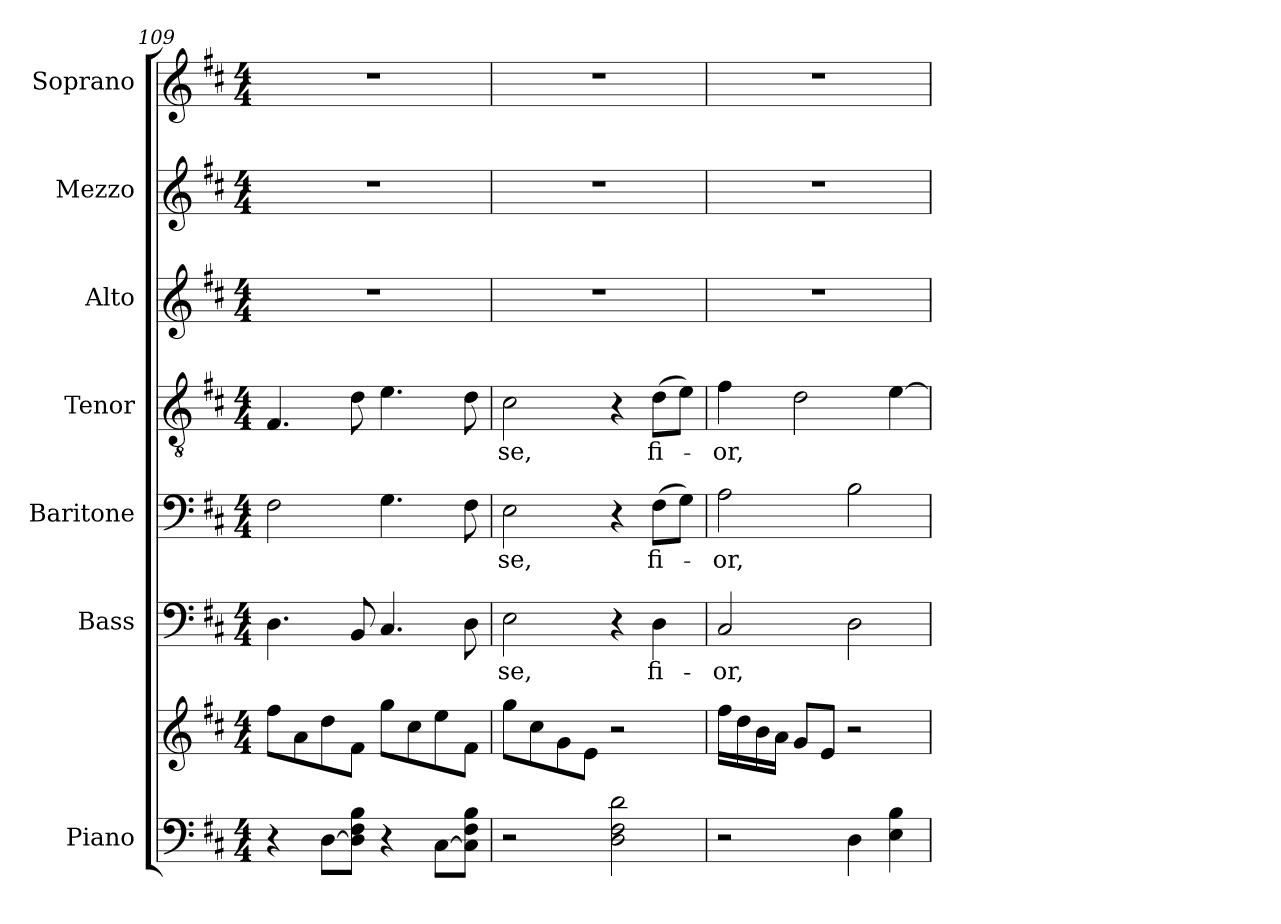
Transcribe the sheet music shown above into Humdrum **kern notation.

**kern	**kern	**kern	**text	**kern	**text	**kern	**text	**kern	**kern	**kern
*part7	*part7	*part6	*part6	*part5	*part5	*part4	*part4	*part3	*part2	*part1
*staff8	*staff7	*staff6	*staff6	*staff5	*staff5	*staff4	*staff4	*staff3	*staff2	*staff1
*I"Piano	*	*I"Bass	*	*I"Baritone	*	*I"Tenor	*	*I"Alto	*I"Mezzo	*I"Soprano
*I'Pno.	*	*I'B.	*	*I'Bar.	*	*I'T.	*	*I'A.	*I'M.	*I'S.
*clefF4	*clefG2	*clefF4	*	*clefF4	*	*clefGv2	*	*clefG2	*clefG2	*clefG2
*	*	*	*	*	*	*ITrd7c12	*	*	*	*
*k[f#c#]	*k[f#c#]	*k[f#c#]	*	*k[f#c#]	*	*k[f#c#]	*	*k[f#c#]	*k[f#c#]	*k[f#c#]
*D:	*D:	*D:	*	*D:	*	*D:	*	*D:	*D:	*D:
*M4/4	*M4/4	*M4/4	*	*M4/4	*	*M4/4	*	*M4/4	*M4/4	*M4/4
=109	=109	=109	=109	=109	=109	=109	=109	=109	=109	=109
4r	8ff#i\L	4.Di\	.	2F#i\	.	4.FF#i/	.	1r	1r	1r
.	8ai\	.	.	.	.	.	.	.	.	.
[<8Di\L	8ddi\	.	.	.	.	.	.	.	.	.
8Di\] 8F#i 8BiJ	8f#i\J	8BBi/	.	.	.	8Di\	.	.	.	.
4r	8ggi\L	4.C#i/	.	4.Gi\	.	4.Ei\	.	.	.	.
.	8cc#i\	.	.	.	.	.	.	.	.	.
[<8C#i\L	8eei\	.	.	.	.	.	.	.	.	.
8C#i\] 8F#i 8BiJ	8f#i\J	8Di\	.	8F#i\	.	8Di\	.	.	.	.
=110	=110	=110	=110	=110	=110	=110	=110	=110	=110	=110
!	!	!	!LO:LY:b:color=#000000	!	!	!	!	!	!	!
!	!	!	!	!	!LO:LY:b:color=#000000	!	!	!	!	!
!	!	!	!	!	!	!	!LO:LY:b:color=#000000	!	!	!
2r	8ggi\L	2Ei\	-se,	2Ei\	-se,	2C#i\	-se,	1r	1r	1r
.	8cc#i\	.	.	.	.	.	.	.	.	.
.	8gi\	.	.	.	.	.	.	.	.	.
.	8ei\J	.	.	.	.	.	.	.	.	.
2Di\ 2F#i 2di	2r	4r	.	4r	.	4r	.	.	.	.
!	!	!	!LO:LY:b:color=#000000	!	!	!	!	!	!	!
!	!	!	!	!	!LO:LY:b:color=#000000	!	!	!	!	!
!	!	!	!	!	!	!	!LO:LY:b:color=#000000	!	!	!
.	.	4Di\	fi-	(8F#i\L	fi-	(8Di\L	fi-	.	.	.
.	.	.	.	8Gi\J)	.	8Ei\J)	.	.	.	.
=111	=111	=111	=111	=111	=111	=111	=111	=111	=111	=111
!	!	!	!LO:LY:b:color=#000000	!	!	!	!	!	!	!
!	!	!	!	!	!LO:LY:b:color=#000000	!	!	!	!	!
!	!	!	!	!	!	!	!LO:LY:b:color=#000000	!	!	!
2r	16ff#i\LL	2C#i/	-or,	2Ai\	-or,	4F#i\	-or,	1r	1r	1r
.	16ddi\	.	.	.	.	.	.	.	.	.
.	16bi\	.	.	.	.	.	.	.	.	.
.	16ai\JJ	.	.	.	.	.	.	.	.	.
.	8gi/L	.	.	.	.	2Di\	.	.	.	.
.	8ei/J	.	.	.	.	.	.	.	.	.
4Di\	2r	2Di\	.	2Bi\	.	.	.	.	.	.
4Ei\ 4Bi	.	.	.	.	.	[>4Ei\	.	.	.	.
=	=	=	=	=	=	=	=	=	=	=
*-	*-	*-	*-	*-	*-	*-	*-	*-	*-	*-
